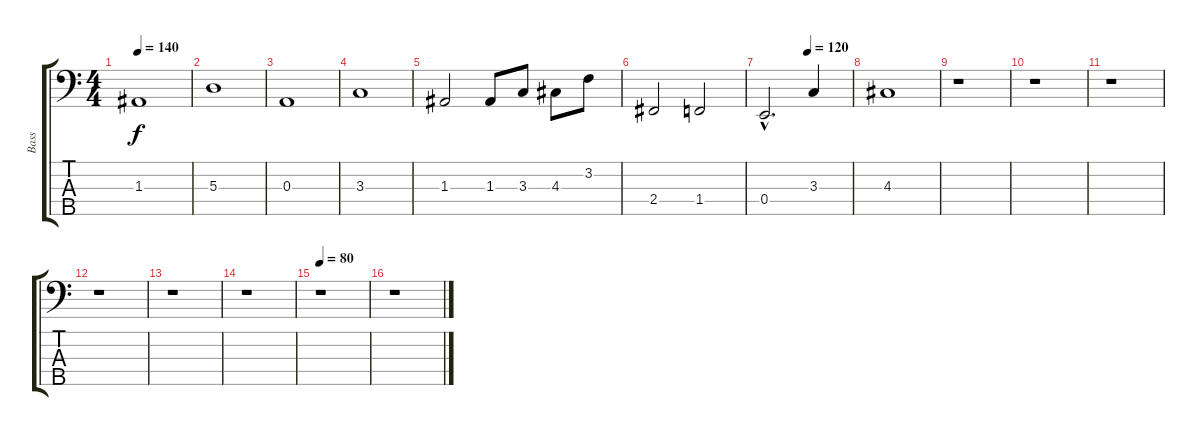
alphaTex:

\track ("Bass" "Bass") {instrument electricbassfinger}
\staff {score tabs}
\tuning (G2 D2 A1 E1 B0) {hide}
\ts (4 4)
\tempo 140
\clef f4
\ks c
1.3.1{dy f volume 8} |
5.3.1 |
0.3.1{volume 6} |
3.3.1 |
1.3.2{volume 4} 1.3.8 3.3.8 4.3.8 3.2.8 |
2.4.2 1.4.2 |
\tempo (120 0.5)
0.4{hac}.2{d volume 2} 3.3.4 |
4.3.1 |
r.1 |
r.1 |
r.1 |
r.1 |
r.1 |
r.1 |
\tempo 80
r.1 |
r.1
